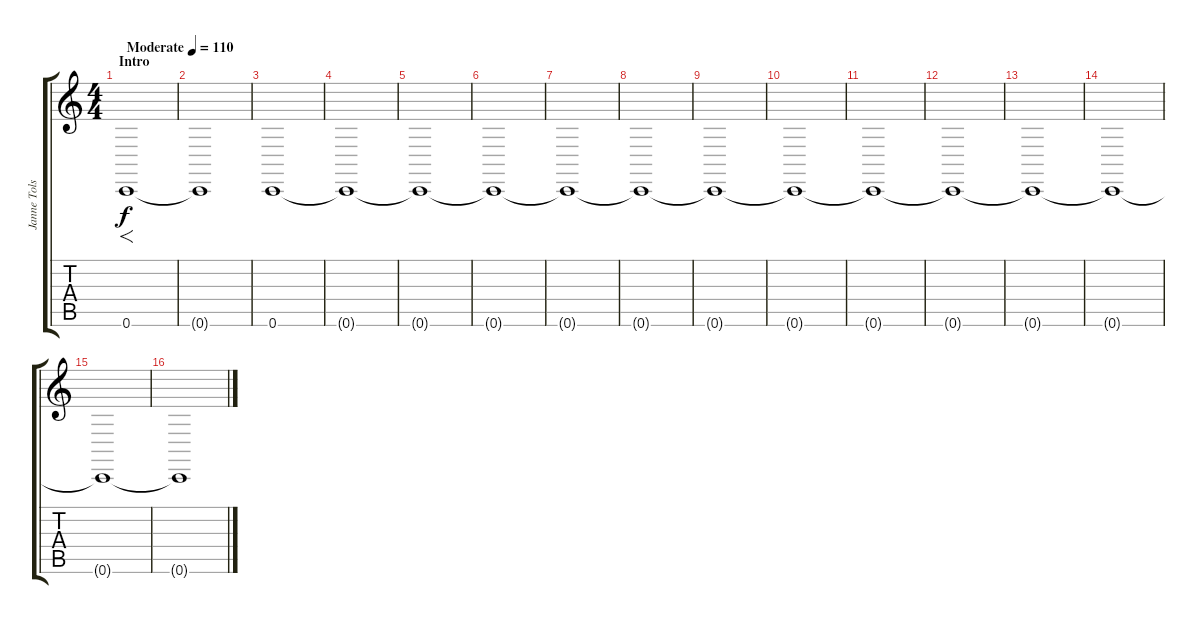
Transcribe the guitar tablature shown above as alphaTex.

\track ("Janne Tolsa" "Janne Tols") {instrument stringensemble1}
\staff {score tabs}
\tuning (D4 A3 F3 C3 G2 C2) {hide}
\ts (4 4)
\section ("" "Intro")
\tempo (110 "Moderate")
\clef g2
\ks c
0.6.1{f dy f instrument stringensemble1} |
0.6{t}.1 |
0.6.1 |
0.6{t}.1 |
0.6{t}.1 |
0.6{t}.1 |
0.6{t}.1 |
0.6{t}.1 |
0.6{t}.1 |
0.6{t}.1 |
0.6{t}.1 |
0.6{t}.1 |
0.6{t}.1 |
0.6{t}.1 |
0.6{t}.1 |
0.6{t}.1
